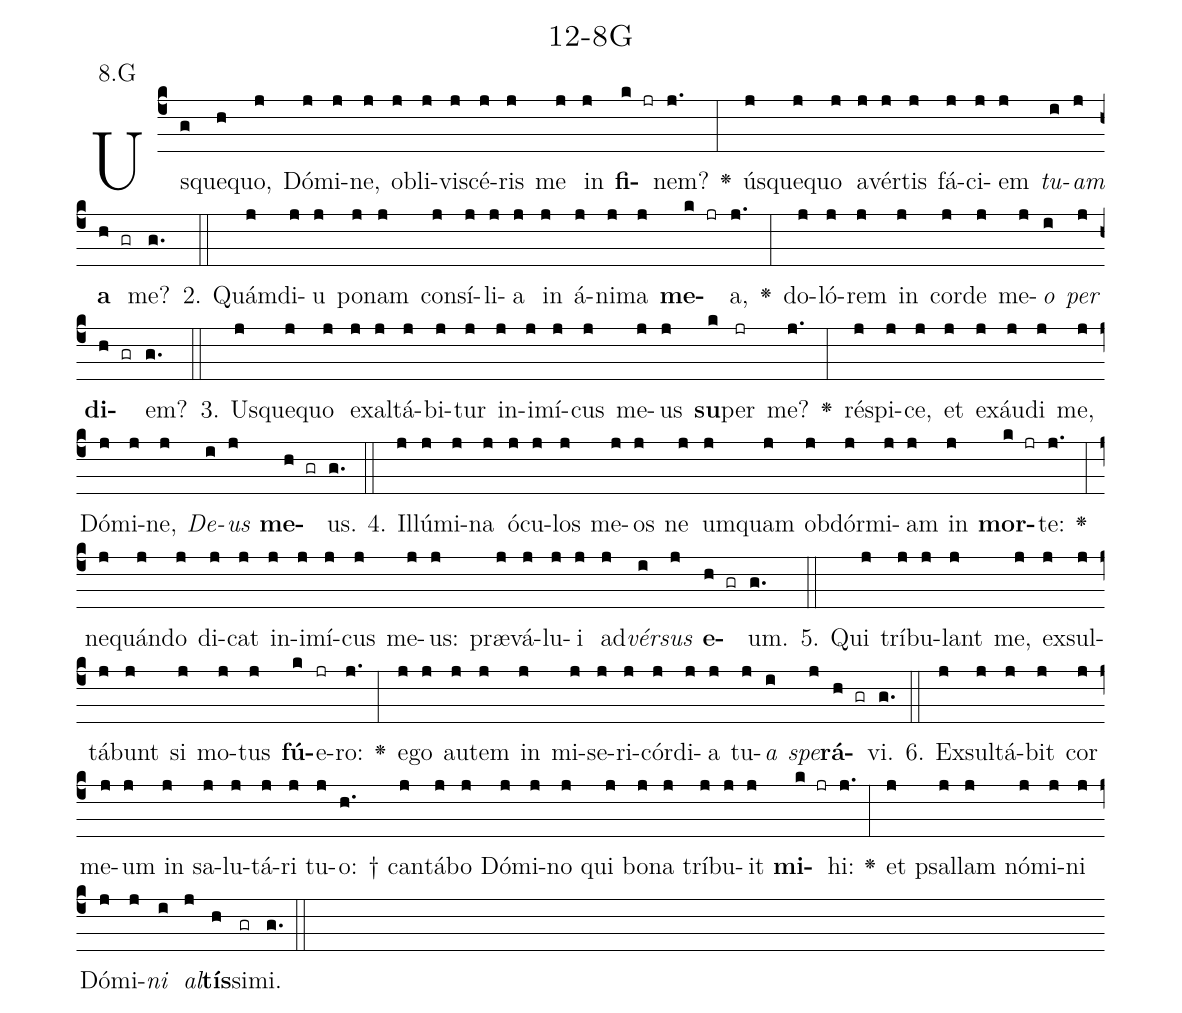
name: 12-8G;
annotation: 8.G;
%%
(c4)Us(g)que(h)quo,(j) Dó(j)mi(j)ne,(j) ob(j)li(j)vi(j)scé(j)ris(j) me(j) in(j) <b>fi</b>(k jr)nem?(j.) <v>\greheightstar</v>(:) ús(j)que(j)quo(j) a(j)vér(j)tis(j) fá(j)ci(j)em(j) <i>tu</i>(i)<i>am</i>(j) <b>a</b>(h gr) me?(g.) (::)
2. Quám(j)di(j)u(j) po(j)nam(j) con(j)sí(j)li(j)a(j) in(j) á(j)ni(j)ma(j) <b>me</b>(k jr)a,(j.) <v>\greheightstar</v>(:) do(j)ló(j)rem(j) in(j) cor(j)de(j) me(j)<i>o</i>(i) <i>per</i>(j) <b>di</b>(h gr)em?(g.) (::)
3. Us(j)que(j)quo(j) ex(j)al(j)tá(j)bi(j)tur(j) in(j)i(j)mí(j)cus(j) me(j)us(j) <b>su</b>(k)per(jr) me?(j.) <v>\greheightstar</v>(:) ré(j)spi(j)ce,(j) et(j) ex(j)áu(j)di(j) me,(j) Dó(j)mi(j)ne,(j) <i>De</i>(i)<i>us</i>(j) <b>me</b>(h gr)us.(g.) (::)
4. Il(j)lú(j)mi(j)na(j) ó(j)cu(j)los(j) me(j)os(j) ne(j) um(j)quam(j) ob(j)dór(j)mi(j)am(j) in(j) <b>mor</b>(k jr)te:(j.) <v>\greheightstar</v>(:) ne(j)quán(j)do(j) di(j)cat(j) in(j)i(j)mí(j)cus(j) me(j)us:(j) præ(j)vá(j)lu(j)i(j) ad(j)<i>vér</i>(i)<i>sus</i>(j) <b>e</b>(h gr)um.(g.) (::)
5. Qui(j) trí(j)bu(j)lant(j) me,(j) ex(j)sul(j)tá(j)bunt(j) si(j) mo(j)tus(j) <b>fú</b>(k)e(jr)ro:(j.) <v>\greheightstar</v>(:) e(j)go(j) au(j)tem(j) in(j) mi(j)se(j)ri(j)cór(j)di(j)a(j) tu(j)<i>a</i>(i) <i>spe</i>(j)<b>rá</b>(h gr)vi.(g.) (::)
6. Ex(j)sul(j)tá(j)bit(j) cor(j) me(j)um(j) in(j) sa(j)lu(j)tá(j)ri(j) tu(j)o: †(h.) can(j)tá(j)bo(j) Dó(j)mi(j)no(j) qui(j) bo(j)na(j) trí(j)bu(j)it(j) <b>mi</b>(k jr)hi:(j.) <v>\greheightstar</v>(:) et(j) psal(j)lam(j) nó(j)mi(j)ni(j) Dó(j)mi(j)<i>ni</i>(i) <i>al</i>(j)<b>tís</b>(h)si(gr)mi.(g.) (::)
